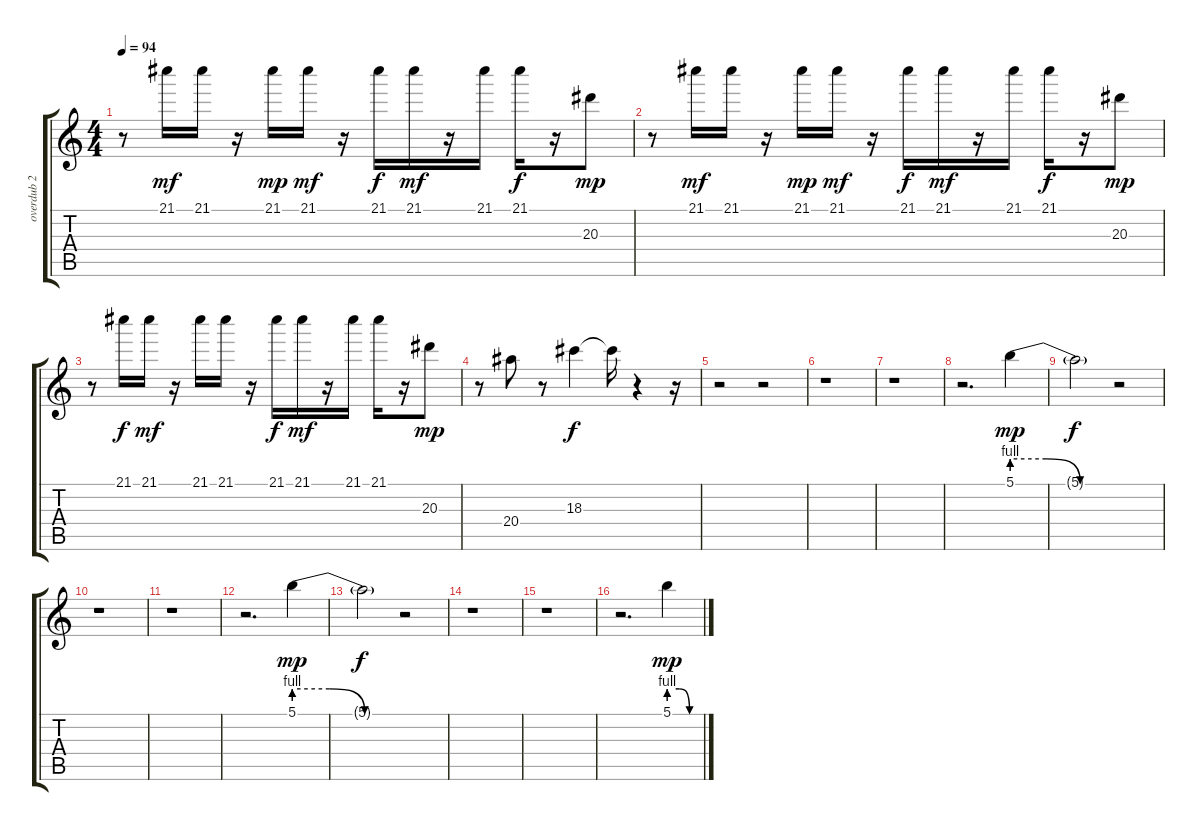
\track ("overdub 2" "overdub 2") {instrument distortionguitar}
\staff {score tabs}
\tuning (E4 B3 G3 D3 A2 E2) {hide}
\ts (4 4)
\tempo 94
\clef g2
\ks c
r.8{dy f instrument guitarharmonics} 21.1.16{dy mf} 21.1.16 r.16 21.1.16{dy mp} 21.1.16{dy mf} r.16 21.1.16{dy f} 21.1.16{dy mf} r.16 21.1.16 21.1.16{dy f} r.16 20.3.8{dy mp} |
r.8 21.1.16{dy mf} 21.1.16 r.16 21.1.16{dy mp} 21.1.16{dy mf} r.16 21.1.16{dy f} 21.1.16{dy mf} r.16 21.1.16 21.1.16{dy f} r.16 20.3.8{dy mp} |
r.8 21.1.16{dy f} 21.1.16{dy mf} r.16 21.1.16 21.1.16 r.16 21.1.16{dy f} 21.1.16{dy mf} r.16 21.1.16 21.1.16 r.16 20.3.8{dy mp} |
r.8 20.4.8 r.8 18.3.4{dy f} 18.3{t}.16 r.4 r.16 |
r.2 r.2 |
r.1 |
r.1 |
r.2{d} 5.1{be (custom 0 4 20 4 40 0 60 0)}.4{dy mp instrument distortionguitar} |
5.1{t}.2{dy f} r.2 |
r.1 |
r.1 |
r.2{d} 5.1{be (custom 0 4 20 4 40 0 60 0)}.4{dy mp} |
5.1{t}.2{dy f} r.2 |
r.1 |
r.1 |
r.2{d} 5.1{be (custom 0 4 20 4 40 0 60 0)}.4{dy mp}
